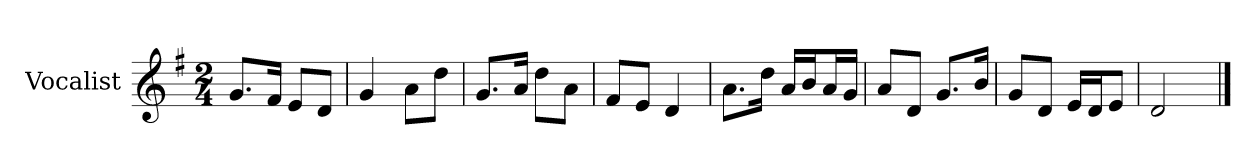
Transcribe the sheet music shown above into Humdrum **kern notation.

**kern
*part1
*staff1
*I"Vocalist
*k[f#]
*G:
*M2/4
=
8.gL
16f#Jk
8eL
8dJ
=1
4g
8aL
8ddJ
=2
8.gL
16aJk
8ddL
8aJ
=3
8f#L
8eJ
4d
=4
8.aL
16ddJk
16aLL
16bJ
16aL
16gJJ
=5
8aL
8dJ
8.gL
16bJk
=6
8gL
8dJ
16eLL
16dJ
8eJ
=7
2d
==
*-
